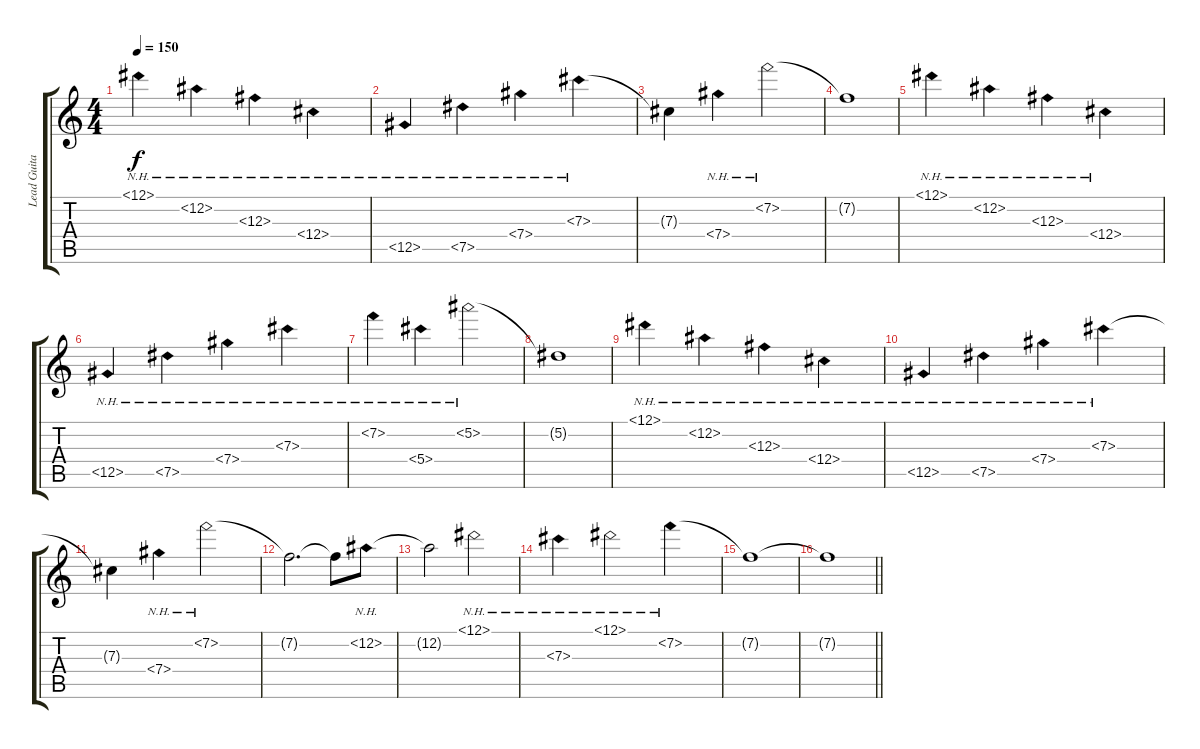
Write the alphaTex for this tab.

\track ("Lead Guitar #2" "Lead Guita") {instrument electricguitarjazz}
\staff {score tabs}
\tuning (Eb4 Bb3 Gb3 Db3 Ab2 Eb2) {hide}
\ts (4 4)
\section ("" "")
\tempo 150
\clef g2
\ks c
12.1{nh}.4{dy f} 12.2{nh}.4 12.3{nh}.4 12.4{nh}.4 |
12.5{nh}.4 7.5{nh}.4 7.4{nh}.4 7.3{nh}.4 |
7.3{t}.4 7.4{nh}.4 7.2{nh}.2 |
7.2{t}.1 |
12.1{nh}.4 12.2{nh}.4 12.3{nh}.4 12.4{nh}.4 |
12.5{nh}.4 7.5{nh}.4 7.4{nh}.4 7.3{nh}.4 |
7.2{nh}.4 5.4{nh}.4 5.2{nh}.2 |
5.2{t}.1 |
12.1{nh}.4 12.2{nh}.4 12.3{nh}.4 12.4{nh}.4 |
12.5{nh}.4 7.5{nh}.4 7.4{nh}.4 7.3{nh}.4 |
7.3{t}.4 7.4{nh}.4 7.2{nh}.2 |
7.2{t}.2{d} 7.2{t}.8 12.2{nh}.8 |
12.2{t}.2 12.1{nh}.2 |
7.3{nh}.4 12.1{nh}.2 7.2{nh}.4 |
7.2{t}.1 |
\barLineRight lightlight
7.2{t}.1
